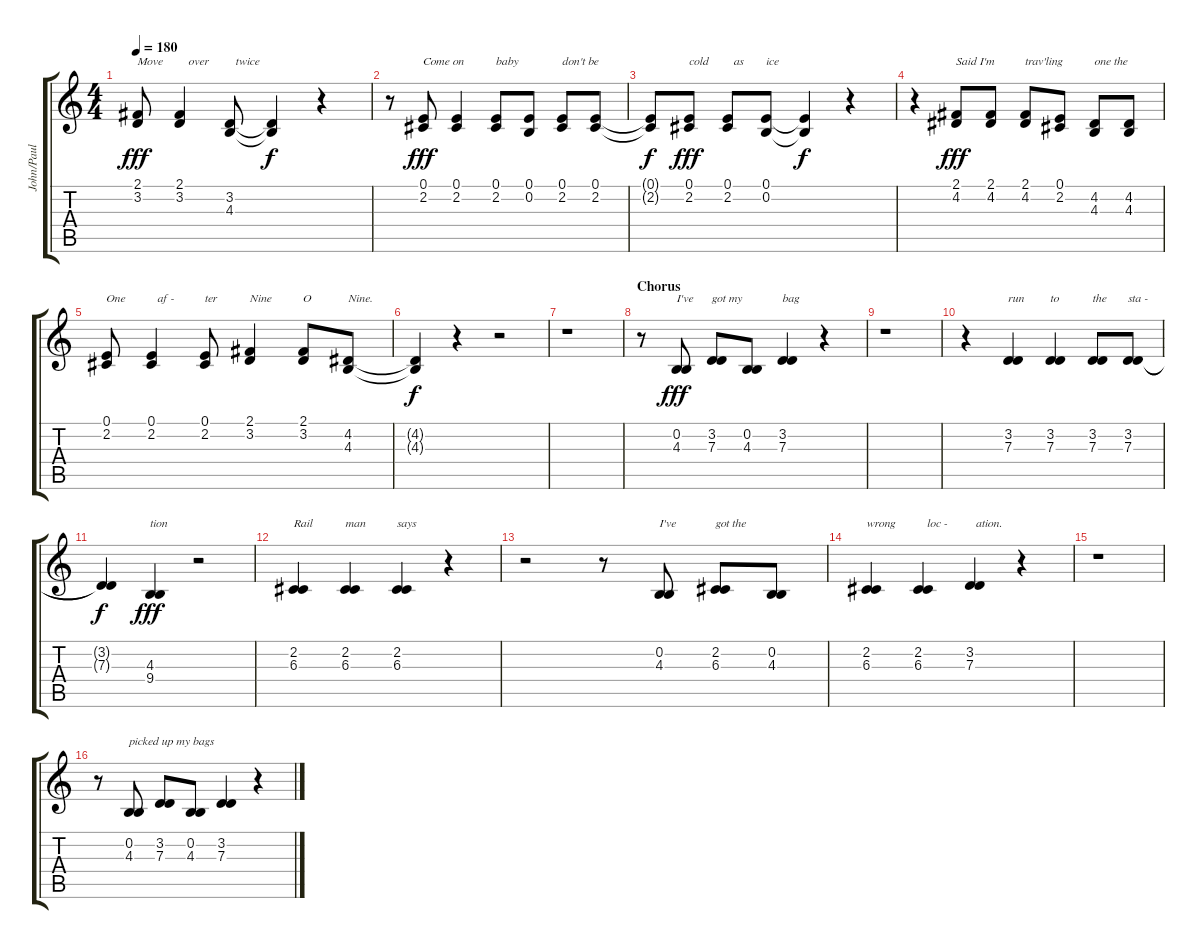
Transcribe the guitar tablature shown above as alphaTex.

\track ("John/Paul Vocals" "John/Paul ") {instrument tenorsax}
\staff {score tabs}
\tuning (E4 B3 G3 D3 A2 E2) {hide}
\ts (4 4)
\tempo 180
\clef g2
\ks c
(2.1 3.2).8{txt "Move" dy fff} (2.1 3.2).4{txt "   over"} (3.2 4.3).8{txt "  twice"} (3.2{t} 4.3{t}).4{dy f} r.4 |
r.8 (0.1 2.2).8{txt "Come on" dy fff} (0.1 2.2).4 (0.1 2.2).8{txt "baby"} (0.1 0.2).8 (0.1 2.2).8{txt "don't be"} (0.1 2.2).8 |
(0.1{t} 2.2{t}).8{dy f} (0.1 2.2).8{txt "cold" dy fff} (0.1 2.2).8{txt "  as"} (0.1 0.2).8{txt "ice"} (0.1{t} 0.2{t}).4{dy f} r.4 |
r.4 (2.1 4.2).8{txt "Said I'm" dy fff} (2.1 4.2).8 (2.1 4.2).8{txt "trav'ling"} (0.1 2.2).8 (4.2 4.3).8{txt "one the"} (4.2 4.3).8 |
(0.1 2.2).8{txt "One"} (0.1 2.2).4{txt "  af -"} (0.1 2.2).8{txt "ter"} (2.1 3.2).4{txt "Nine"} (2.1 3.2).8{txt "O"} (4.2 4.3).8{txt "Nine."} |
(4.2{t} 4.3{t}).4{dy f} r.4 r.2 |
r.1 |
\section ("" "Chorus")
r.8 (0.2 4.3).8{txt "I've" dy fff} (3.2 7.3).8{txt "got my"} (0.2 4.3).8 (3.2 7.3).4{txt "bag"} r.4 |
r.1 |
r.4 (3.2 7.3).4{txt "run"} (3.2 7.3).4{txt "to"} (3.2 7.3).8{txt "the"} (3.2 7.3).8{txt "sta -"} |
(3.2{t} 7.3{t}).4{dy f} (4.3 9.4).4{txt "tion" dy fff} r.2 |
(2.2 6.3).4{txt "Rail"} (2.2 6.3).4{txt "man"} (2.2 6.3).4{txt "says"} r.4 |
r.2 r.8 (0.2 4.3).8{txt "I've"} (2.2 6.3).8{txt "got the"} (0.2 4.3).8 |
(2.2 6.3).4{txt "wrong"} (2.2 6.3).4{txt "   loc -"} (3.2 7.3).4{txt "  ation."} r.4 |
r.1 |
r.8 (0.2 4.3).8{txt "picked up my bags"} (3.2 7.3).8 (0.2 4.3).8 (3.2 7.3).4 r.4
